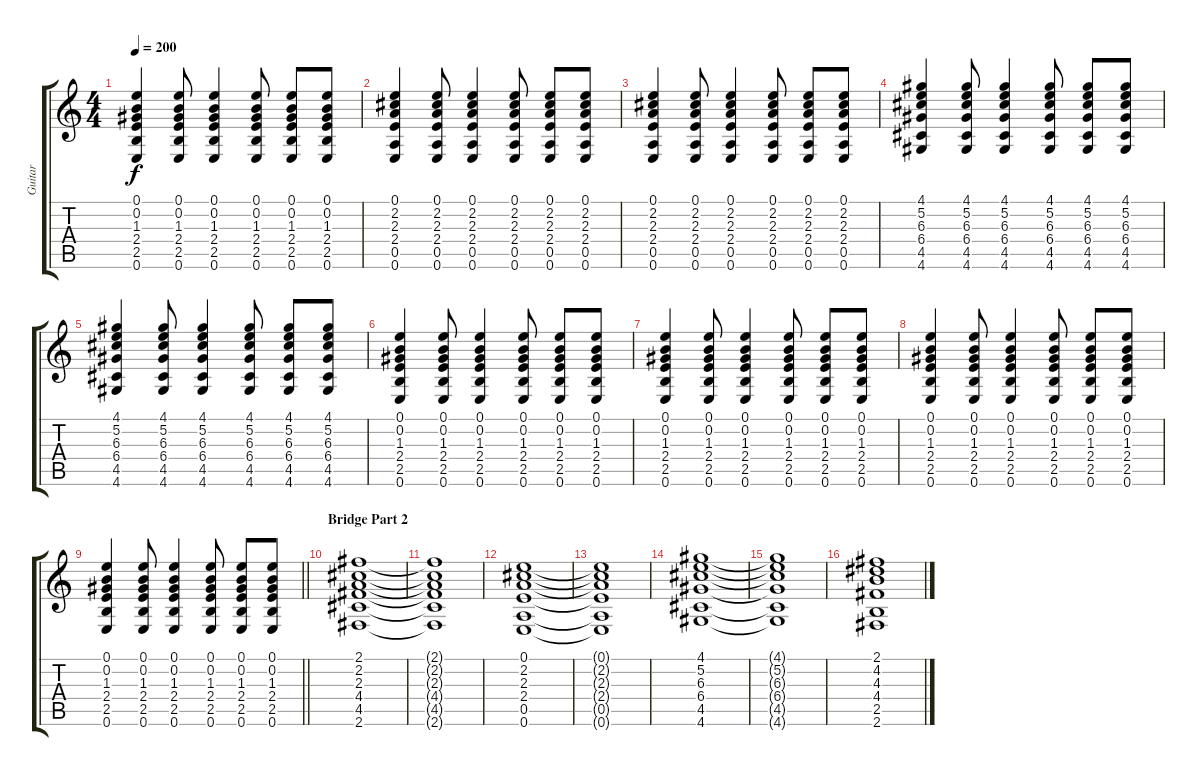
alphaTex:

\track ("Guitar" "Guitar") {instrument acousticguitarsteel}
\staff {score tabs}
\tuning (E4 B3 G3 D3 A2 E2) {hide}
\ts (4 4)
\tempo 200
\clef g2
\ks c
(0.1 0.2 1.3 2.4 2.5 0.6).4{dy f} (0.1 0.2 1.3 2.4 2.5 0.6).8 (0.1 0.2 1.3 2.4 2.5 0.6).4 (0.1 0.2 1.3 2.4 2.5 0.6).8 (0.1 0.2 1.3 2.4 2.5 0.6).8 (0.1 0.2 1.3 2.4 2.5 0.6).8 |
(0.1 2.2 2.3 2.4 0.5 0.6).4 (0.1 2.2 2.3 2.4 0.5 0.6).8 (0.1 2.2 2.3 2.4 0.5 0.6).4 (0.1 2.2 2.3 2.4 0.5 0.6).8 (0.1 2.2 2.3 2.4 0.5 0.6).8 (0.1 2.2 2.3 2.4 0.5 0.6).8 |
(0.1 2.2 2.3 2.4 0.5 0.6).4 (0.1 2.2 2.3 2.4 0.5 0.6).8 (0.1 2.2 2.3 2.4 0.5 0.6).4 (0.1 2.2 2.3 2.4 0.5 0.6).8 (0.1 2.2 2.3 2.4 0.5 0.6).8 (0.1 2.2 2.3 2.4 0.5 0.6).8 |
(4.1 5.2 6.3 6.4 4.5 4.6).4 (4.1 5.2 6.3 6.4 4.5 4.6).8 (4.1 5.2 6.3 6.4 4.5 4.6).4 (4.1 5.2 6.3 6.4 4.5 4.6).8 (4.1 5.2 6.3 6.4 4.5 4.6).8 (4.1 5.2 6.3 6.4 4.5 4.6).8 |
(4.1 5.2 6.3 6.4 4.5 4.6).4 (4.1 5.2 6.3 6.4 4.5 4.6).8 (4.1 5.2 6.3 6.4 4.5 4.6).4 (4.1 5.2 6.3 6.4 4.5 4.6).8 (4.1 5.2 6.3 6.4 4.5 4.6).8 (4.1 5.2 6.3 6.4 4.5 4.6).8 |
(0.1 0.2 1.3 2.4 2.5 0.6).4 (0.1 0.2 1.3 2.4 2.5 0.6).8 (0.1 0.2 1.3 2.4 2.5 0.6).4 (0.1 0.2 1.3 2.4 2.5 0.6).8 (0.1 0.2 1.3 2.4 2.5 0.6).8 (0.1 0.2 1.3 2.4 2.5 0.6).8 |
(0.1 0.2 1.3 2.4 2.5 0.6).4 (0.1 0.2 1.3 2.4 2.5 0.6).8 (0.1 0.2 1.3 2.4 2.5 0.6).4 (0.1 0.2 1.3 2.4 2.5 0.6).8 (0.1 0.2 1.3 2.4 2.5 0.6).8 (0.1 0.2 1.3 2.4 2.5 0.6).8 |
(0.1 0.2 1.3 2.4 2.5 0.6).4 (0.1 0.2 1.3 2.4 2.5 0.6).8 (0.1 0.2 1.3 2.4 2.5 0.6).4 (0.1 0.2 1.3 2.4 2.5 0.6).8 (0.1 0.2 1.3 2.4 2.5 0.6).8 (0.1 0.2 1.3 2.4 2.5 0.6).8 |
\barLineRight lightlight
(0.1 0.2 1.3 2.4 2.5 0.6).4 (0.1 0.2 1.3 2.4 2.5 0.6).8 (0.1 0.2 1.3 2.4 2.5 0.6).4 (0.1 0.2 1.3 2.4 2.5 0.6).8 (0.1 0.2 1.3 2.4 2.5 0.6).8 (0.1 0.2 1.3 2.4 2.5 0.6).8 |
\section ("" "Bridge Part 2")
(2.1 2.2 2.3 4.4 4.5 2.6).1 |
(2.1{t} 2.2{t} 2.3{t} 4.4{t} 4.5{t} 2.6{t}).1 |
(0.1 2.2 2.3 2.4 0.5 0.6).1 |
(0.1{t} 2.2{t} 2.3{t} 2.4{t} 0.5{t} 0.6{t}).1 |
(4.1 5.2 6.3 6.4 4.5 4.6).1 |
(4.1{t} 5.2{t} 6.3{t} 6.4{t} 4.5{t} 4.6{t}).1 |
(2.1 4.2 4.3 4.4 2.5 2.6).1
